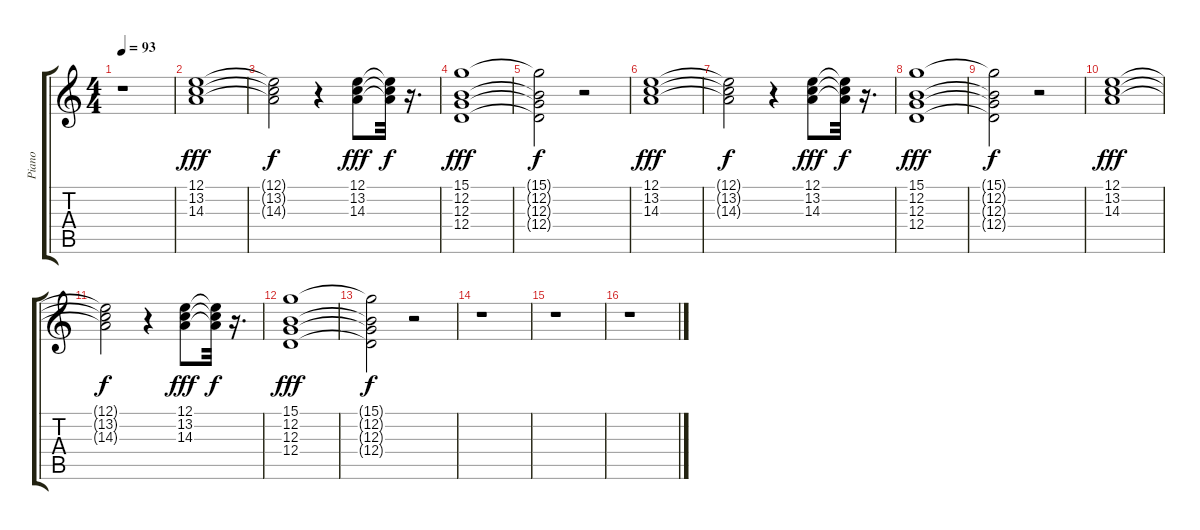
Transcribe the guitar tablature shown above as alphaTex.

\track ("Piano " "Piano ") {instrument brightacousticpiano}
\staff {score tabs}
\tuning (E4 B3 G3 D3 A2 E2) {hide}
\ts (4 4)
\tempo 93
\clef g2
\ks c
r.1{dy fff instrument brightacousticpiano} |
(12.1 13.2 14.3).1 |
(12.1{t} 13.2{t} 14.3{t}).2{dy f} r.4 (12.1 13.2 14.3).8{dy fff} (12.1{t} 13.2{t} 14.3{t}).32{dy f} r.16{d} |
(15.1 12.2 12.3 12.4).1{dy fff} |
(15.1{t} 12.2{t} 12.3{t} 12.4{t}).2{dy f} r.2 |
(12.1 13.2 14.3).1{dy fff} |
(12.1{t} 13.2{t} 14.3{t}).2{dy f} r.4 (12.1 13.2 14.3).8{dy fff} (12.1{t} 13.2{t} 14.3{t}).32{dy f} r.16{d} |
(15.1 12.2 12.3 12.4).1{dy fff} |
(15.1{t} 12.2{t} 12.3{t} 12.4{t}).2{dy f} r.2 |
(12.1 13.2 14.3).1{dy fff} |
(12.1{t} 13.2{t} 14.3{t}).2{dy f} r.4 (12.1 13.2 14.3).8{dy fff} (12.1{t} 13.2{t} 14.3{t}).32{dy f} r.16{d} |
(15.1 12.2 12.3 12.4).1{dy fff} |
(15.1{t} 12.2{t} 12.3{t} 12.4{t}).2{dy f} r.2 |
r.1 |
r.1 |
r.1
